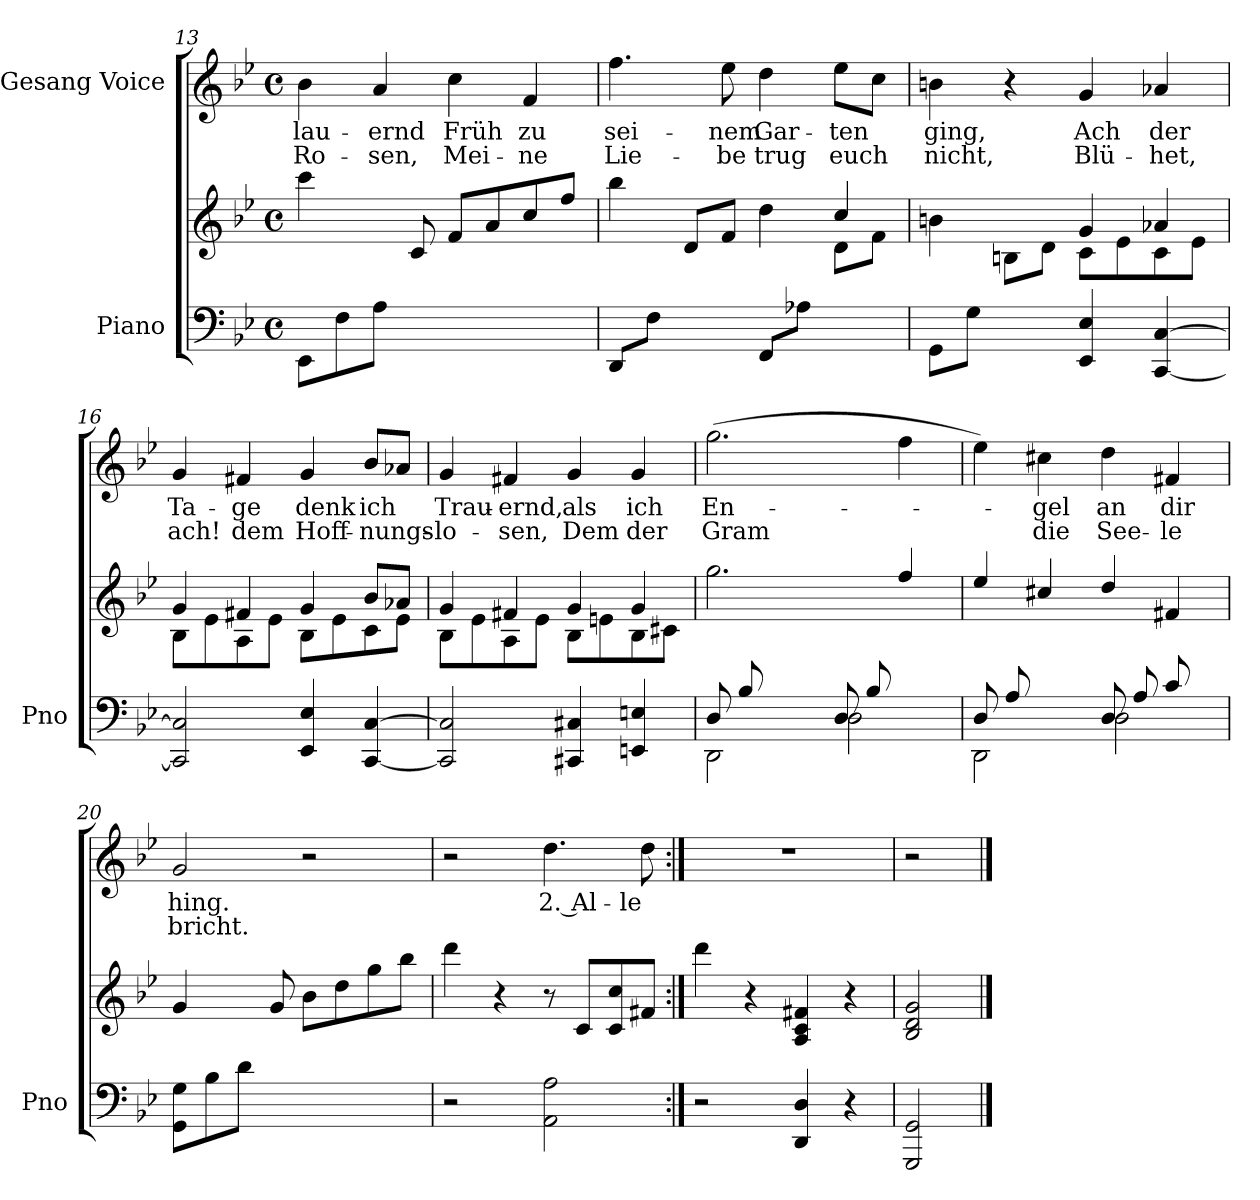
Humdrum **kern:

**kern	**kern	**kern	**text	**text
*part2	*part2	*part1	*part1	*part1
*staff3	*staff2	*staff1	*staff1	*staff1
*I"Piano	*	*I"Gesang Voice	*	*
*I'Pno	*	*	*	*
*clefF4	*clefG2	*clefG2	*	*
*k[b-e-]	*k[b-e-]	*k[b-e-]	*	*
*M4/4	*M4/4	*M4/4	*	*
*met(c)	*met(c)	*met(c)	*	*
=13	=13	=13	=13	=13
*	*^	*	*	*
!	!	!	!	!LO:LY:b	!LO:LY:b
8EE-\L	4ccc\	4.ryy	4b-\	lau-	Ro-
8F\	.	.	.	.	.
!	!	!	!	!LO:LY:b	!LO:LY:b
8A\J	4ryy	.	4a/	-ernd	-sen,
2ryy	.	8c/	.	.	.
!	!	!	!	!LO:LY:b	!LO:LY:b
.	2ryy	8f/L	4cc\	Früh	Mei-
.	.	8a/	.	.	.
!	!	!	!	!LO:LY:b	!LO:LY:b
.	.	8cc/	4f/	zu	-ne
8ryy	.	8ff/J	.	.	.
=14	=14	=14	=14	=14	=14
!	!	!	!	!LO:LY:b	!LO:LY:b
8DD/L	4bb-\	2.ryy	4.ff\	sei-	Lie-
8F\J	.	.	.	.	.
4ryy	8d/L	.	.	.	.
!	!	!	!	!LO:LY:b	!LO:LY:b
.	8f/J	.	8ee-\	-nem	-be
!	!	!	!	!LO:LY:b	!LO:LY:b
8FF/L	4dd\	.	4dd\	Gar-	trug
8A-X\J	.	.	.	.	.
!	!	!	!	!LO:LY:b	!LO:LY:b
4ryy	4cc/	8d\L	8ee-\L	-ten	euch
.	.	8f\J	8cc\J	.	.
=15	=15	=15	=15	=15	=15
*	*	*^	*	*	*
!	!	!	!	!	!LO:LY:b	!LO:LY:b
8GG\L	4bn\	2ryy	4ryy	4bn\	ging,	nicht,
8G\J	.	.	.	.	.	.
4ryy	4ryy	.	8Bn\L	4r	.	.
.	.	.	8d\J	.	.	.
!	!	!	!	!	!LO:LY:b	!LO:LY:b
4EE-/ 4E-/	4g/	8c\L	2ryy	4g/	Ach	Blü-
.	.	8e-\	.	.	.	.
!	!	!	!	!	!LO:LY:b	!LO:LY:b
[4CC/ [4C/	4a-X/	8c\	.	4a-X/	der	-het,
.	.	8e-\J	.	.	.	.
*	*	*v	*v	*	*	*
!!LO:LB:g=z
=16	=16	=16	=16	=16	=16
!	!	!	!	!LO:LY:b	!LO:LY:b
2CC/] 2C/]	4g/	8B-\L	4g/	Ta-	ach!
.	.	8e-\	.	.	.
!	!	!	!	!LO:LY:b	!LO:LY:b
.	4f#X/	8A\	4f#X/	-ge	dem
.	.	8e-\J	.	.	.
!	!	!	!	!LO:LY:b	!LO:LY:b
4EE-/ 4E-/	4g/	8B-\L	4g/	denk	Hoff-
.	.	8e-\	.	.	.
!	!	!	!	!LO:LY:b	!LO:LY:b
[4CC/ [4C/	8b-/L	8c\	8b-/L	ich	-nungs-
.	8a-X/J	8e-\J	8a-X/J	.	.
!!LO:LB:g=z
=17	=17	=17	=17	=17	=17
!	!	!	!	!LO:LY:b	!LO:LY:b
2CC/] 2C/]	4g/	8B-\L	4g/	Trau-	-lo-
.	.	8e-\	.	.	.
!	!	!	!	!LO:LY:b	!LO:LY:b
.	4f#X/	8A\	4f#X/	-ernd,	-sen,
.	.	8e-\J	.	.	.
!	!	!	!	!LO:LY:b	!LO:LY:b
4CC#X/ 4C#X/	4g/	8B-\L	4g/	als	Dem
.	.	8en\	.	.	.
!	!	!	!	!LO:LY:b	!LO:LY:b
4EEn/ 4En/	4g/	8B-\	4g/	ich	der
.	.	8c#X\J	.	.	.
=18	=18	=18	=18	=18	=18
*^	*	*	*	*	*
!	!	!	!	!	!LO:LY:b	!LO:LY:b
8D/L	2DD\	2.gg\	4ryy	(2.gg\	En-	Gram
8B-/	.	.	.	.	.	.
4ryy	.	.	8d\	.	.	.
.	.	.	8g\J	.	.	.
8D/L	2D\	.	4ryy	.	.	.
8B-/	.	.	.	.	.	.
4ryy	.	4ff/	8d\	4ff\	.	.
.	.	.	8g\J	.	.	.
=19	=19	=19	=19	=19	=19	=19
8D/L	2DD\	4ee-/	4ryy	4ee-\)	.	.
8A/	.	.	.	.	.	.
!	!	!	!	!	!LO:LY:b	!LO:LY:b
4ryy	.	4cc#X/	8d\	4cc#X\	-gel	die
.	.	.	8g\J	.	.	.
!	!	!	!	!	!LO:LY:b	!LO:LY:b
8D/L	2D\	4dd/	4.ryy	4dd\	an	See-
8A/	.	.	.	.	.	.
!	!	!	!	!	!LO:LY:b	!LO:LY:b
8c/	.	4f#X/	.	4f#X/	dir	-le
8ryy	.	.	8d\J	.	.	.
*v	*v	*	*	*	*	*
=20	=20	=20	=20	=20	=20
!	!	!	!	!LO:LY:b	!LO:LY:b
8GG\ 8G\L	4g/	4.ryy	2g/	hing.	bricht.
8B-\	.	.	.	.	.
8d\J	4ryy	.	.	.	.
2ryy	.	8g/	.	.	.
.	2ryy	8b-\L	2r	.	.
.	.	8dd\	.	.	.
.	.	8gg\	.	.	.
8ryy	.	8bb-\J	.	.	.
*	*v	*v	*	*	*
!!LO:LB:g=z
=21	=21	=21	=21	=21
2r	4ddd\	2r	.	.
.	4r	.	.	.
!	!	!	!LO:LY:b	!
2AA\ 2A\	8r	4.dd\	2. Al-	.
.	8c/L	.	.	.
.	8c/ 8cc/	.	.	.
!	!	!	!LO:LY:b	!
.	8f#X/J	8dd\	-le	.
=22:|!	=22:|!	=22:|!	=22:|!	=22:|!
2r	4ddd\	1r	.	.
.	4r	.	.	.
4DD/ 4D/	4A/ 4c/ 4f#X/	.	.	.
4r	4r	.	.	.
=23	=23	=23	=23	=23
2GGG/ 2GG/	2B-/ 2d/ 2g/	2r	.	.
==	==	==	==	==
*-	*-	*-	*-	*-
